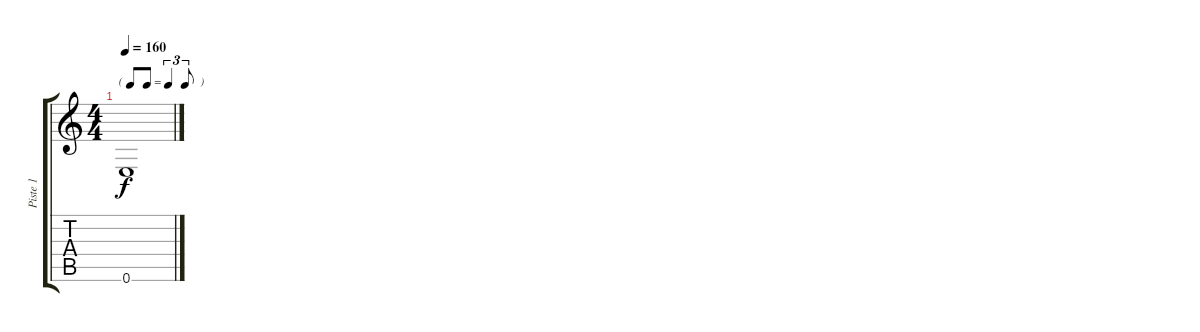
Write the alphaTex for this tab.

\track ("Piste 1" "Piste 1") {instrument acousticguitarnylon}
\staff {score tabs}
\tuning (E4 B3 G3 D3 A2 E2) {hide}
\ts (4 4)
\tf triplet8th
\tempo 160
\clef g2
\ks c
0.6.1{dy f}
